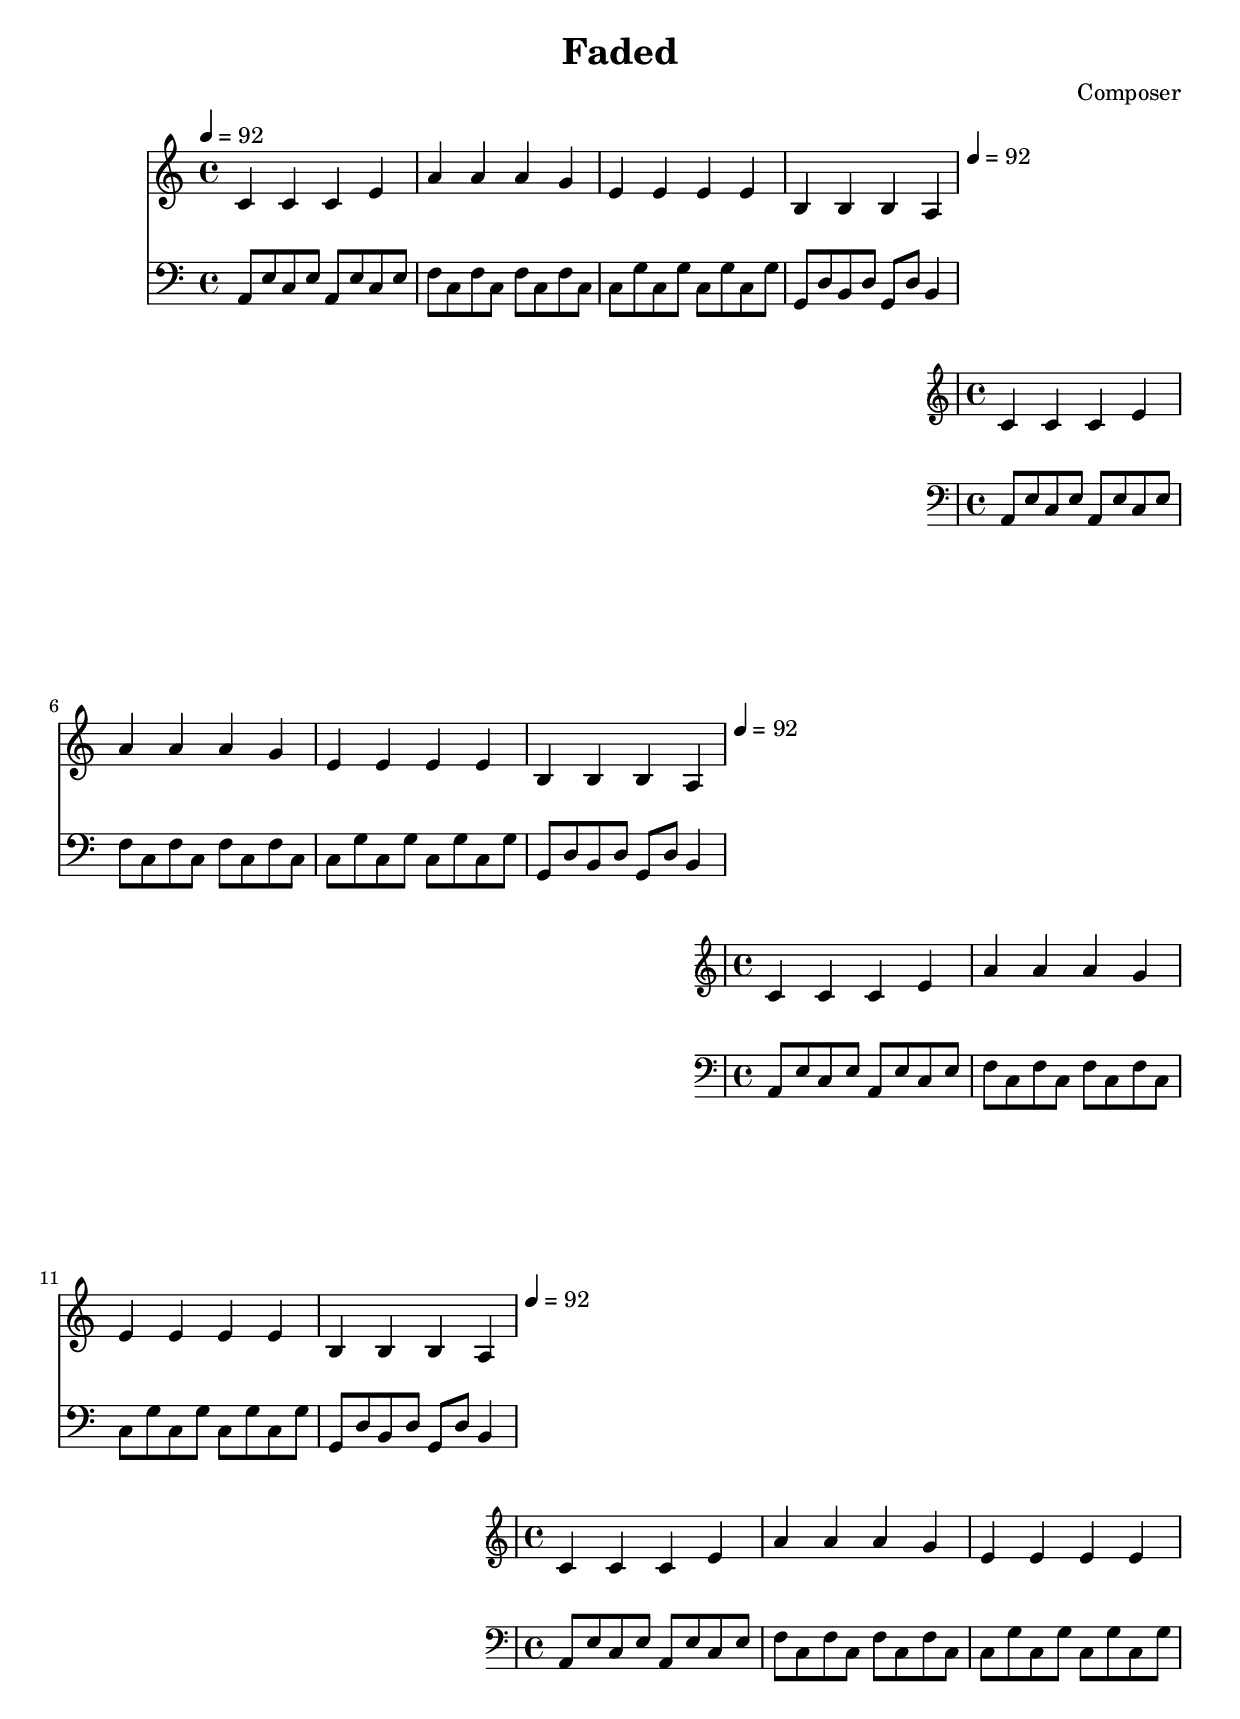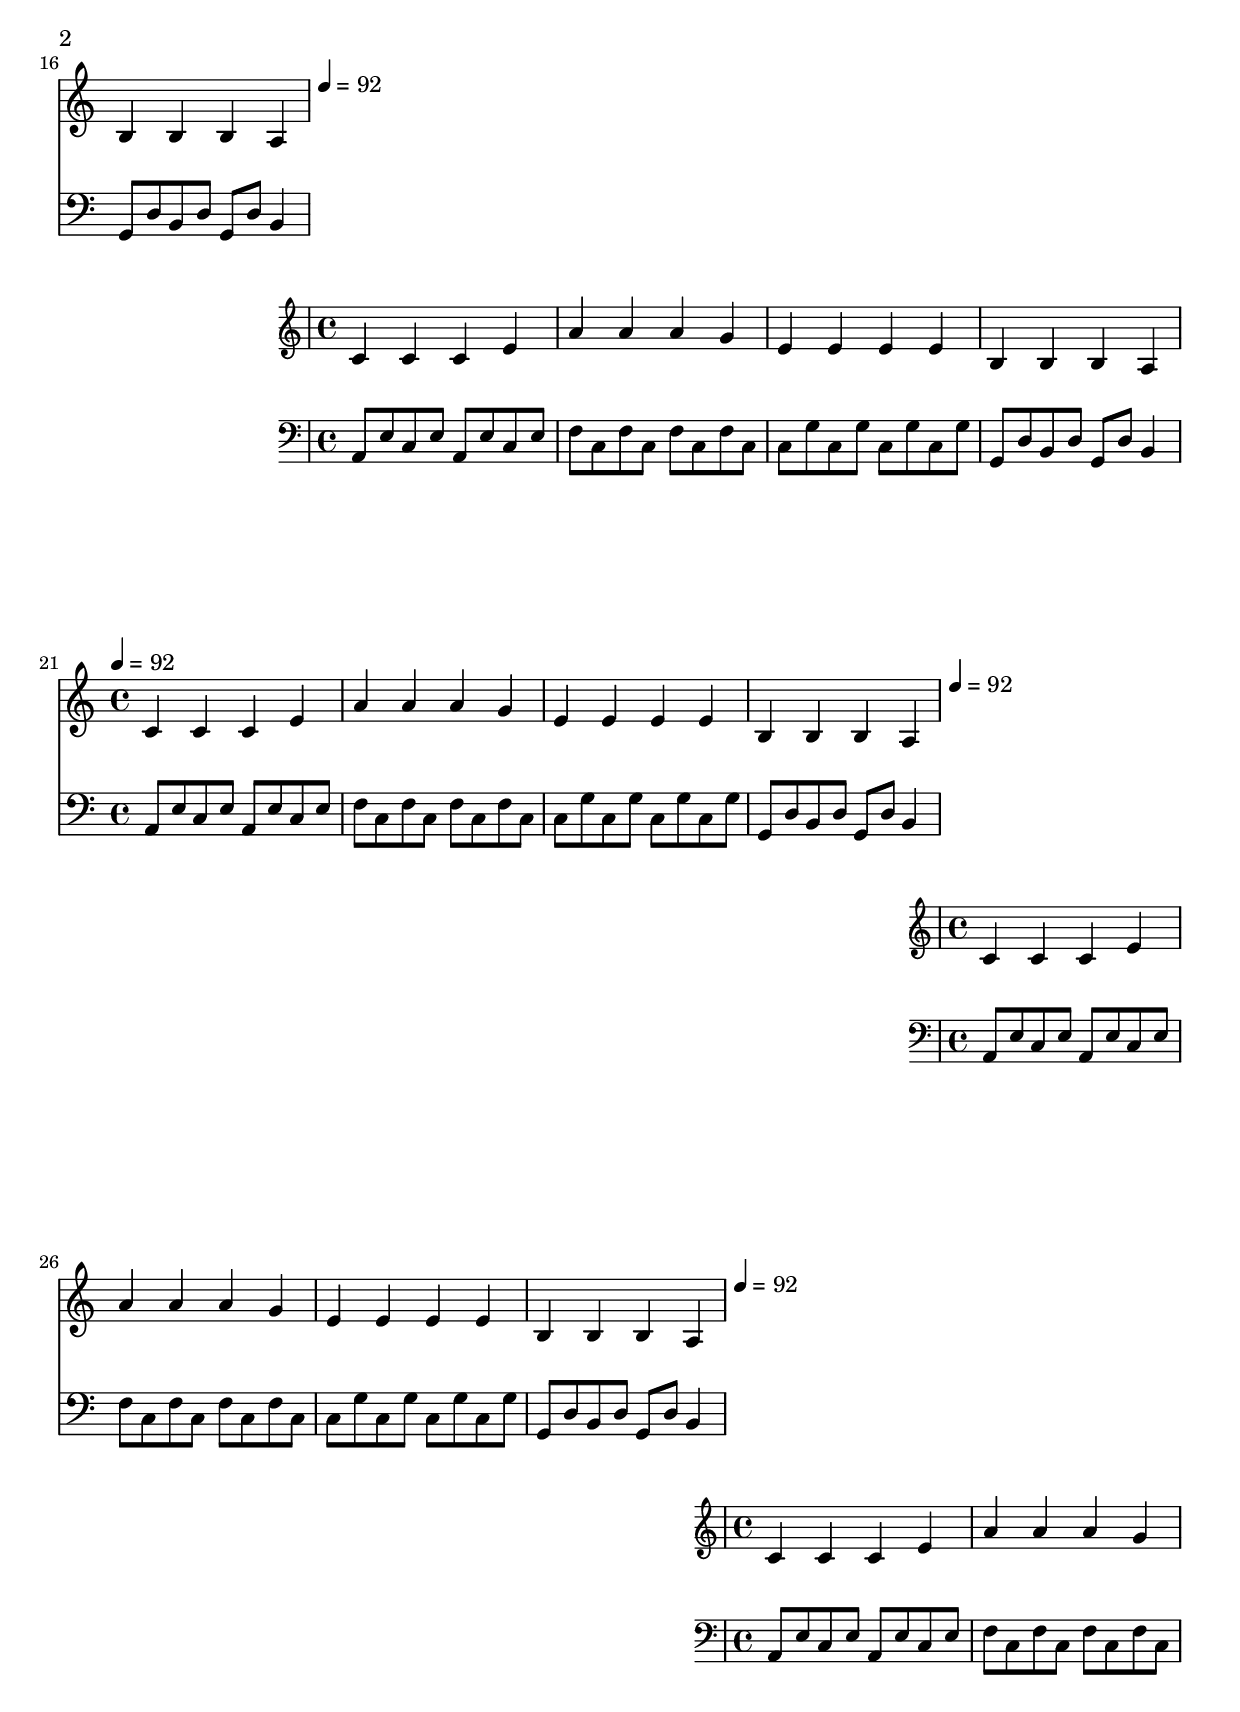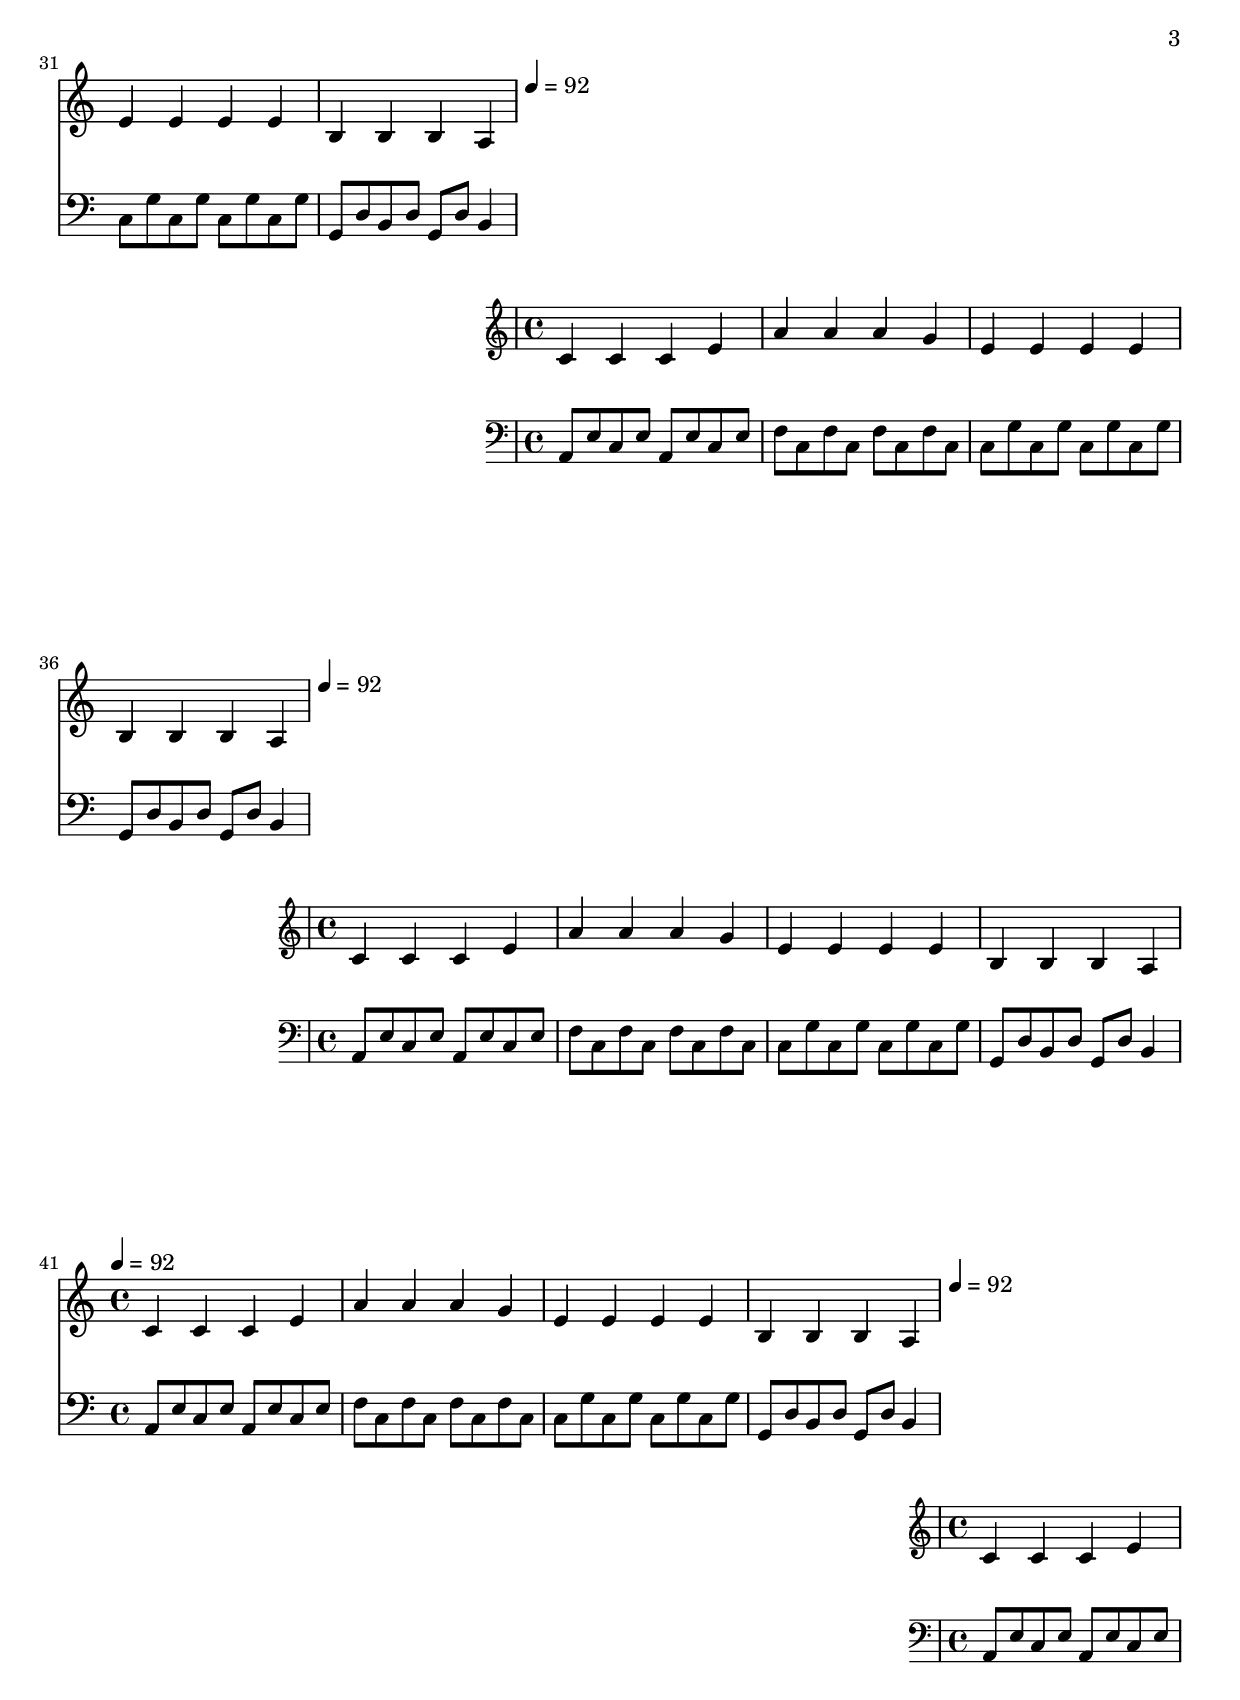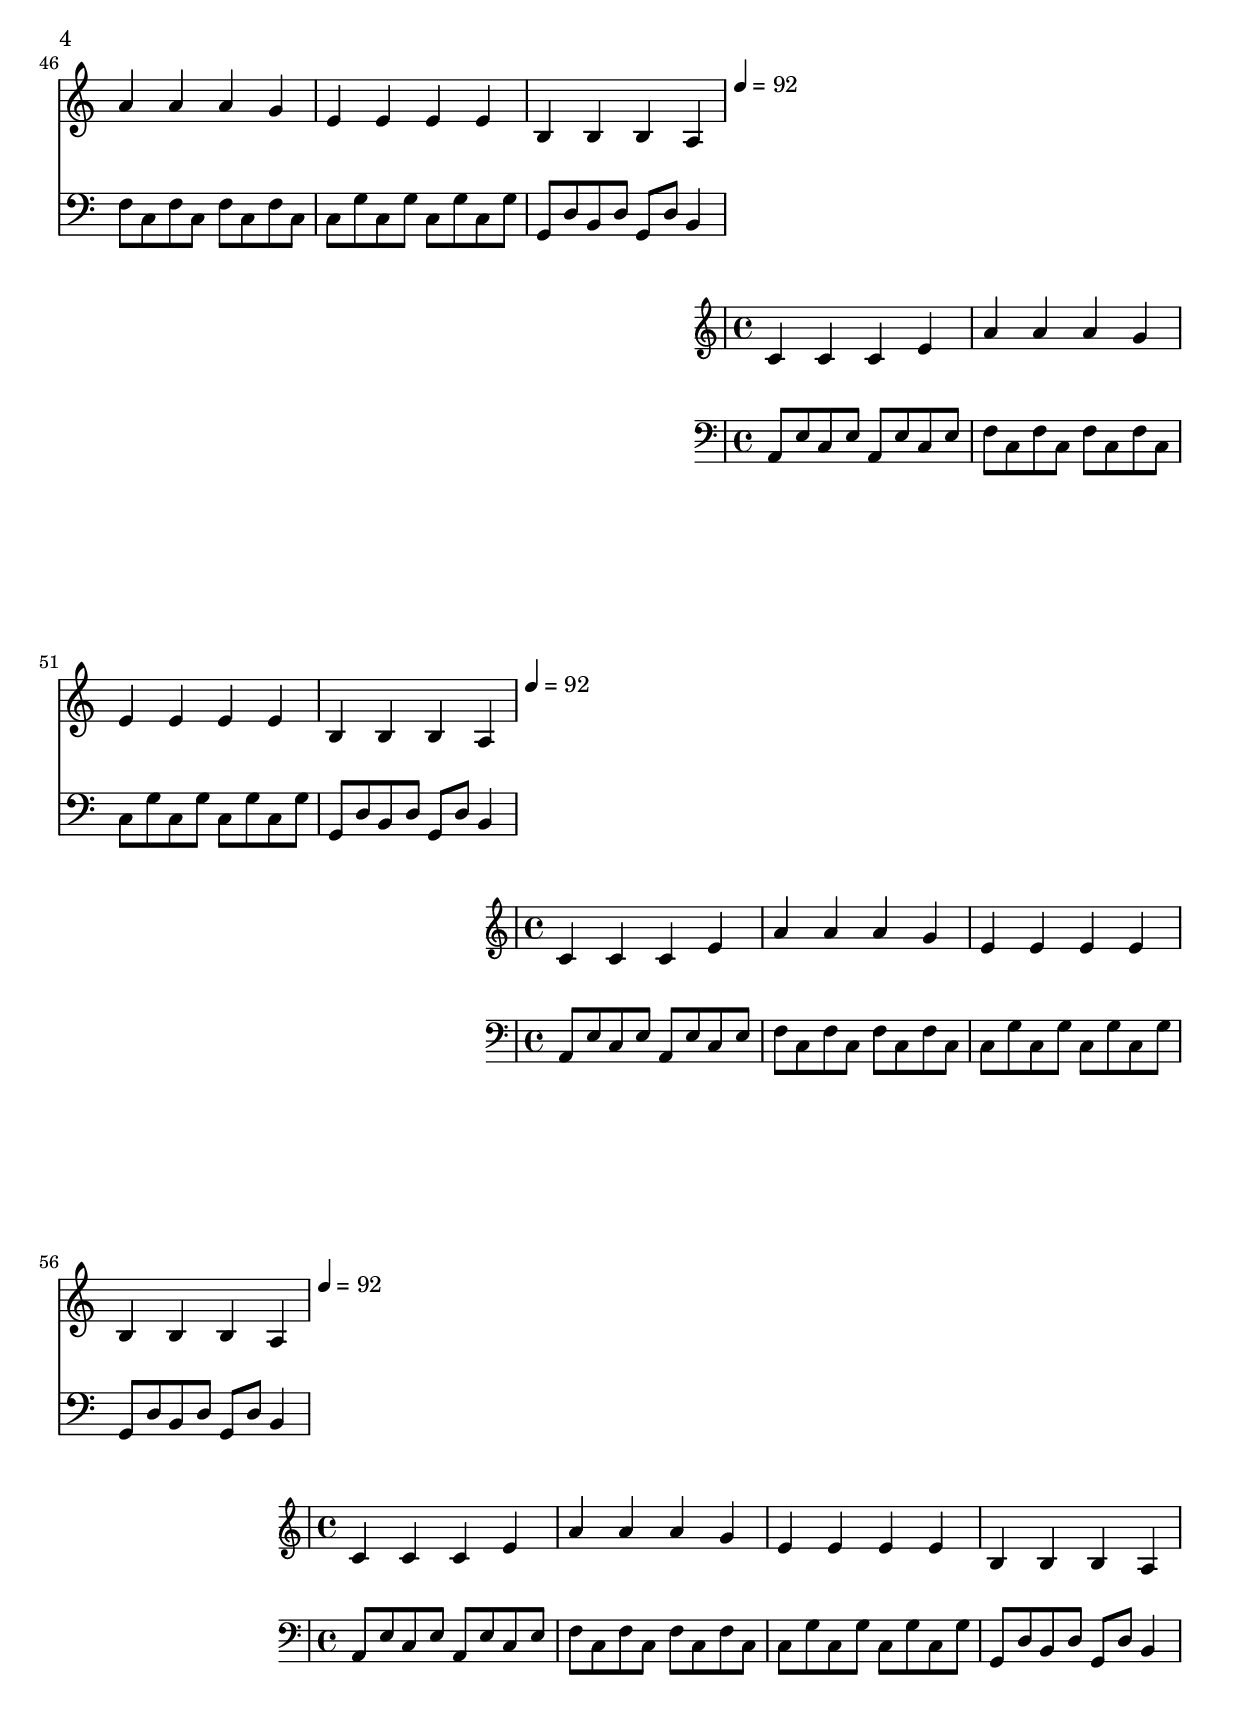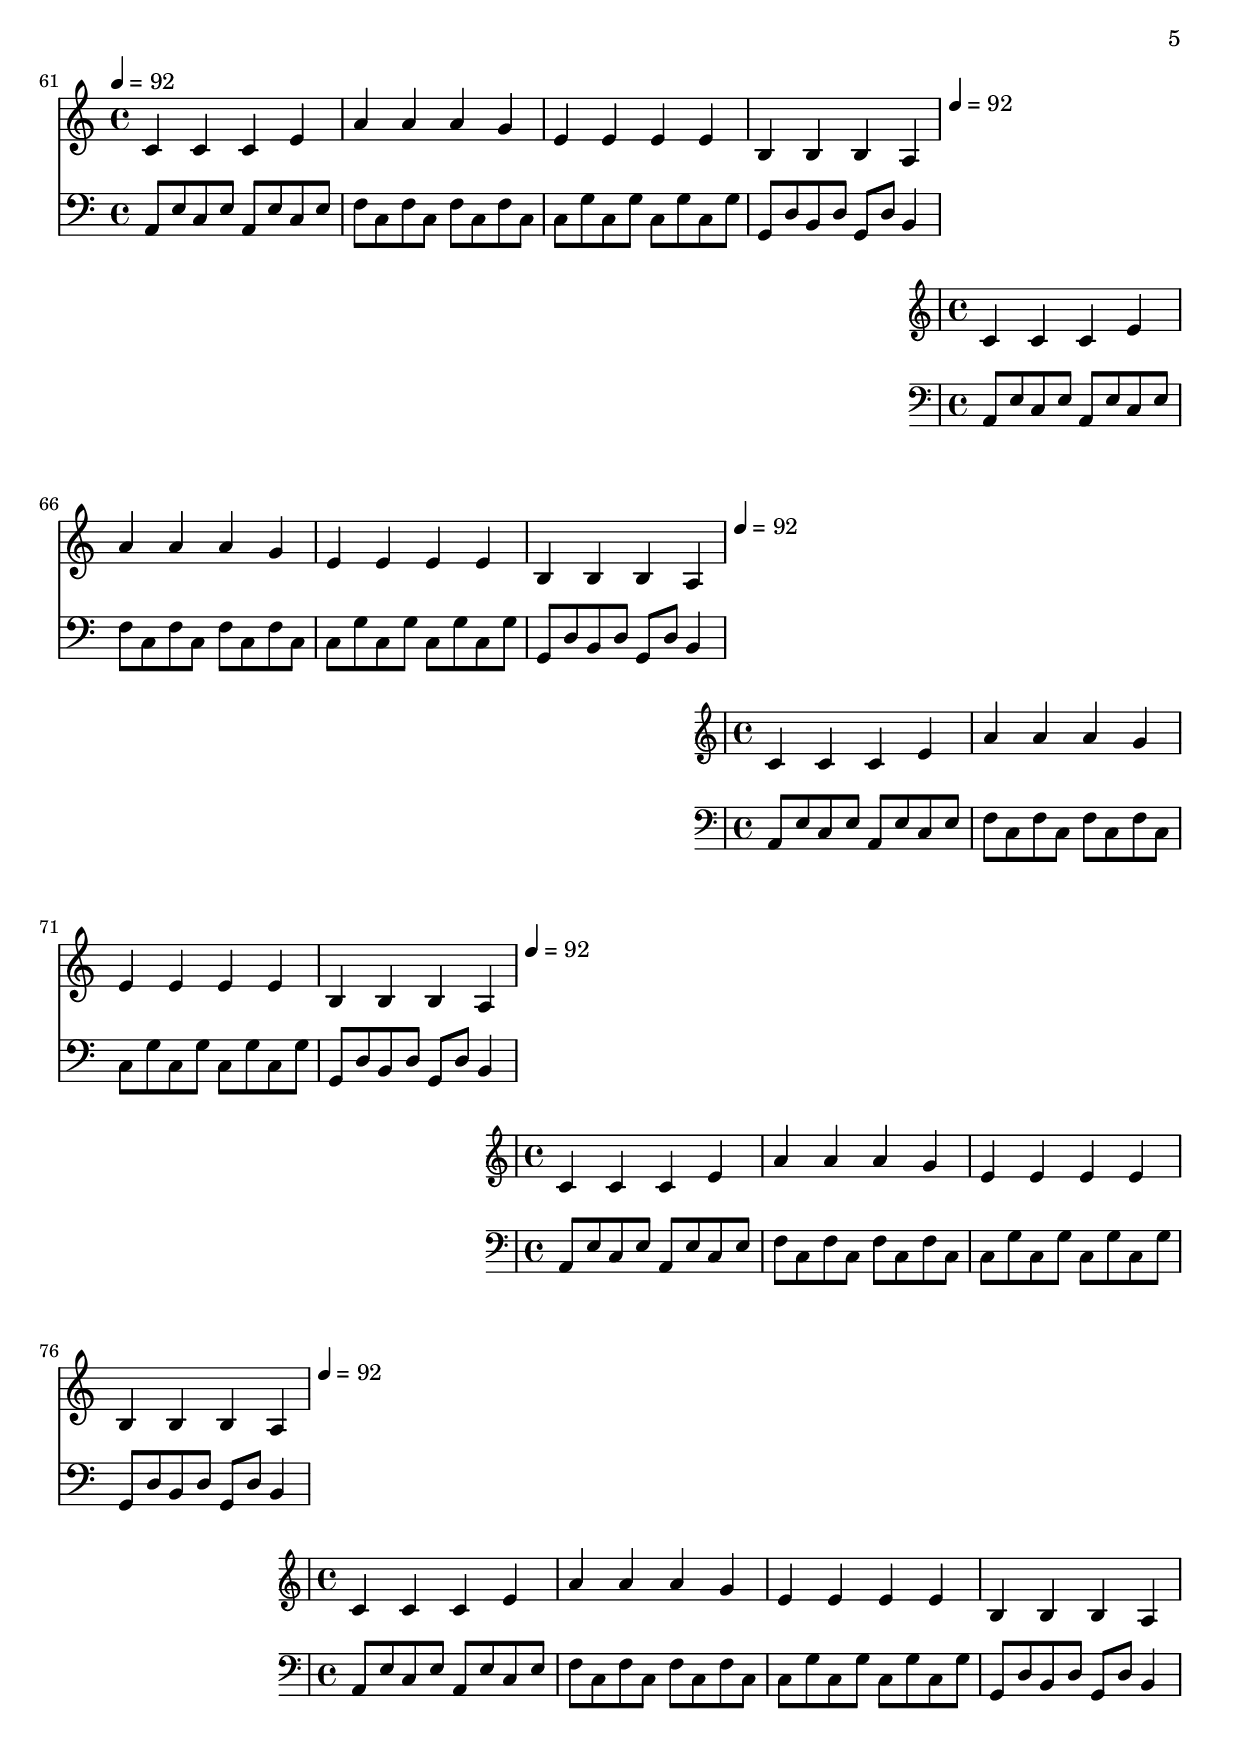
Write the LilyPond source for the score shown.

\header {
  title = "Faded"
  composer = "Composer"
}
\language english
\score {
  
  \transpose ds a,{ %key a for simplicity
  %key b to avoid unsingable g, (on lowest line of clef bass)

  \repeat unfold 20{
<<
% 2019/08/16 w33/5 7:32am done first 4 bars
  { \key ds \minor
  \tempo 4=92
  %\clef bass
    fs' fs' fs' as' | 
    ds'' ds'' ds'' cs'' | 
    as' as' as' as'| 
    es' es' es' ds' |
  }

  %\relative c
   { \key ds \minor
  \clef bass
   
    \repeat unfold 2 {ds8 as fs as}  | %broken <ds fs as>: l d' m' where l d' gives minor
    \repeat unfold 2 { b fs b fs} | % fs appears centrally (as d): f d as perfect 4th
    \repeat unfold 2 {fs cs' fs cs'} | % d s as perfect 5th
    cs gs es gs %broken <cs es gs>
    cs gs
    es4 |

  }


  >>
  }

  }

  \layout {}
  \midi {}
}